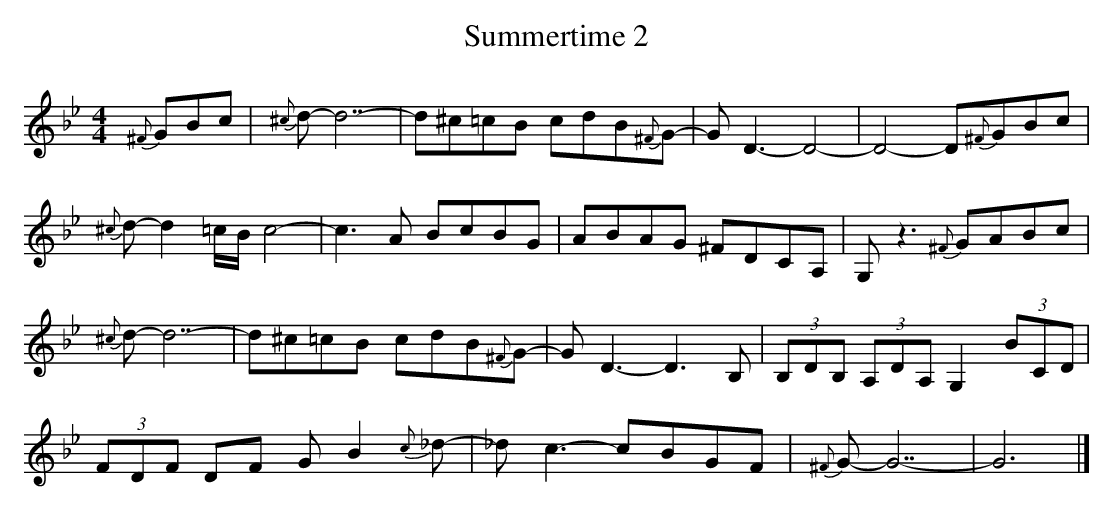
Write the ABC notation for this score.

X:1
T:Summertime 2
M:4/4
L:1/8
K:Bb
{^F}GBc | {^c}d- d7- | d^c=cB cdB{^F}G- | G D3- D4- | D4- D{^F}GBc |
{^c}d- d2 =c/B/ c4- | c3 A BcBG | ABAG ^FDCA, | G, z3 {^F}GABc |
 {^c}d- d7- | d^c=cB cdB{^F}G- | G D3- D3 B, | (3B,DB, (3A,DA, G,2 (3BCD |
(3FDF DF G B2 {c}_d- | _d c3- cBGF | {^F}G- G7- | G6 |]
